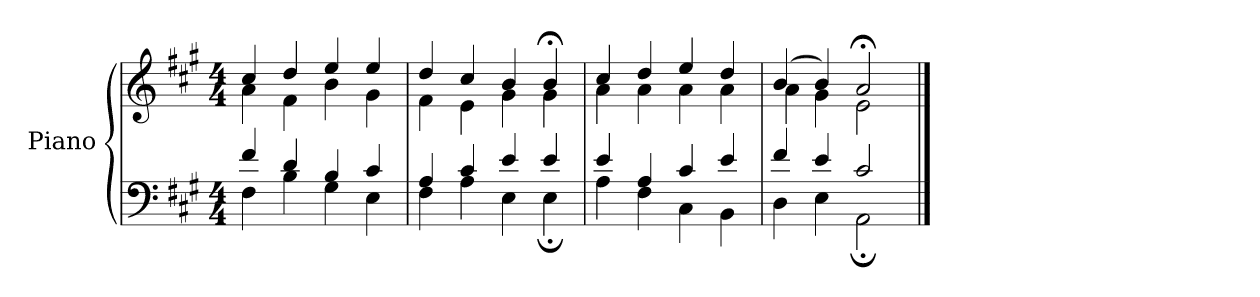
**kern	**kern
*part1	*part1
*staff2	*staff1
*I"Piano	*
*I'Pno.	*
*clefF4	*clefG2
*k[f#c#g#]	*k[f#c#g#]
*M4/4	*M4/4
=1	=1
*^	*^
4f#/	4F#\	4cc#/	4a\
4d/	4B\	4dd/	4f#\
4B/	4G#\	4ee/	4b\
4c#/	4E\	4ee/	4g#\
=2	=2	=2	=2
4A/	4F#\	4dd/	4f#\
4c#/	4A\	4cc#/	4e\
4e/	4E\	4b/	4g#\
4e/	4E;\	4b;</	4g#\
=3	=3	=3	=3
4e/	4A\	4cc#/	4a\
4A/	4F#\	4dd/	4a\
4c#/	4C#\	4ee/	4a\
4e/	4BB\	4dd/	4a\
=4	=4	=4	=4
4f#/	4D\	(>4b/	4a\
4e/	4E\	4b/)	4g#\
2c#/	2AA;\	2a;</	2e\
*v	*v	*	*
*	*v	*v
==	==
*-	*-
